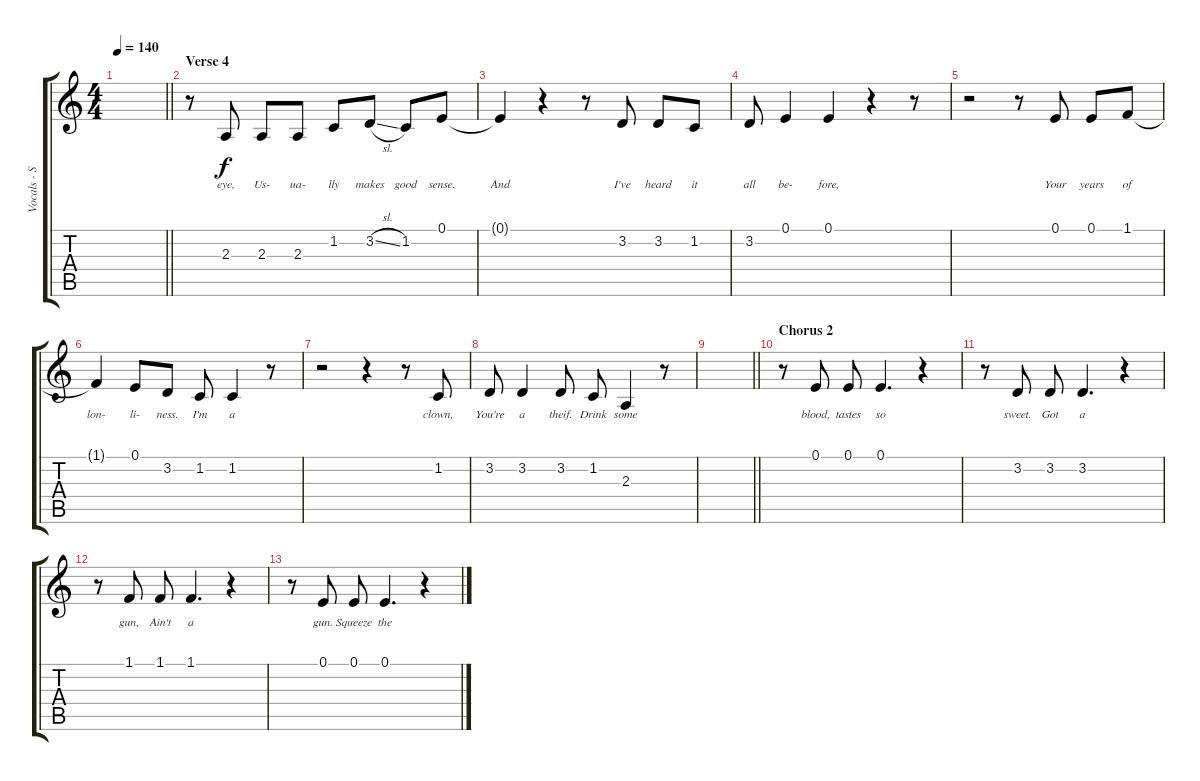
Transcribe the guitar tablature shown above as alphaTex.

\track ("Vocals - Simon Neil" "Vocals - S") {instrument altosax}
\staff {score tabs}
\tuning (E4 B3 G3 D3 A2 E2) {hide}
\ts (4 4)
\tempo 140
\clef g2
\barLineRight lightlight
\ks c
|
\section ("" "Verse 4")
r.8 2.3.8{lyrics (0 "eye,") lyrics (1 "") lyrics (2 "") lyrics (3 "") lyrics (4 "")} 2.3.8{lyrics (0 "Us-") lyrics (1 "") lyrics (2 "") lyrics (3 "") lyrics (4 "")} 2.3.8{lyrics (0 "ua-") lyrics (1 "") lyrics (2 "") lyrics (3 "") lyrics (4 "")} 1.2.8{lyrics (0 "lly") lyrics (1 "") lyrics (2 "") lyrics (3 "") lyrics (4 "")} 3.2{sl}.8{lyrics (0 "makes") lyrics (1 "") lyrics (2 "") lyrics (3 "") lyrics (4 "")} 1.2.8{lyrics (0 "good") lyrics (1 "") lyrics (2 "") lyrics (3 "") lyrics (4 "")} 0.1.8{lyrics (0 "sense.") lyrics (1 "") lyrics (2 "") lyrics (3 "") lyrics (4 "")} |
0.1{t}.4{lyrics (0 "And") lyrics (1 "") lyrics (2 "") lyrics (3 "") lyrics (4 "")} r.4 r.8 3.2.8{lyrics (0 "I've") lyrics (1 "") lyrics (2 "") lyrics (3 "") lyrics (4 "")} 3.2.8{lyrics (0 "heard") lyrics (1 "") lyrics (2 "") lyrics (3 "") lyrics (4 "")} 1.2.8{lyrics (0 "it") lyrics (1 "") lyrics (2 "") lyrics (3 "") lyrics (4 "")} |
3.2.8{lyrics (0 "all") lyrics (1 "") lyrics (2 "") lyrics (3 "") lyrics (4 "")} 0.1.4{lyrics (0 "be-") lyrics (1 "") lyrics (2 "") lyrics (3 "") lyrics (4 "")} 0.1.4{lyrics (0 "fore,") lyrics (1 "") lyrics (2 "") lyrics (3 "") lyrics (4 "")} r.4 r.8 |
r.2 r.8 0.1.8{lyrics (0 "Your") lyrics (1 "") lyrics (2 "") lyrics (3 "") lyrics (4 "")} 0.1.8{lyrics (0 "years") lyrics (1 "") lyrics (2 "") lyrics (3 "") lyrics (4 "")} 1.1.8{lyrics (0 "of") lyrics (1 "") lyrics (2 "") lyrics (3 "") lyrics (4 "")} |
1.1{t}.4{lyrics (0 "lon-") lyrics (1 "") lyrics (2 "") lyrics (3 "") lyrics (4 "")} 0.1.8{lyrics (0 "li-") lyrics (1 "") lyrics (2 "") lyrics (3 "") lyrics (4 "")} 3.2.8{lyrics (0 "ness.") lyrics (1 "") lyrics (2 "") lyrics (3 "") lyrics (4 "")} 1.2.8{lyrics (0 "I'm") lyrics (1 "") lyrics (2 "") lyrics (3 "") lyrics (4 "")} 1.2.4{lyrics (0 "a") lyrics (1 "") lyrics (2 "") lyrics (3 "") lyrics (4 "")} r.8 |
r.2 r.4 r.8 1.2.8{lyrics (0 "clown,") lyrics (1 "") lyrics (2 "") lyrics (3 "") lyrics (4 "")} |
3.2.8{lyrics (0 "You're") lyrics (1 "") lyrics (2 "") lyrics (3 "") lyrics (4 "")} 3.2.4{lyrics (0 "a") lyrics (1 "") lyrics (2 "") lyrics (3 "") lyrics (4 "")} 3.2.8{lyrics (0 "theif.") lyrics (1 "") lyrics (2 "") lyrics (3 "") lyrics (4 "")} 1.2.8{lyrics (0 "Drink") lyrics (1 "") lyrics (2 "") lyrics (3 "") lyrics (4 "")} 2.3.4{lyrics (0 "some") lyrics (1 "") lyrics (2 "") lyrics (3 "") lyrics (4 "")} r.8 |
\barLineRight lightlight
|
\section ("" "Chorus 2")
r.8 0.1.8{lyrics (0 "blood,") lyrics (1 "") lyrics (2 "") lyrics (3 "") lyrics (4 "")} 0.1.8{lyrics (0 "tastes") lyrics (1 "") lyrics (2 "") lyrics (3 "") lyrics (4 "")} 0.1.4{d lyrics (0 "so") lyrics (1 "") lyrics (2 "") lyrics (3 "") lyrics (4 "")} r.4 |
r.8 3.2.8{lyrics (0 "sweet.") lyrics (1 "") lyrics (2 "") lyrics (3 "") lyrics (4 "")} 3.2.8{lyrics (0 "Got") lyrics (1 "") lyrics (2 "") lyrics (3 "") lyrics (4 "")} 3.2.4{d lyrics (0 "a") lyrics (1 "") lyrics (2 "") lyrics (3 "") lyrics (4 "")} r.4 |
r.8 1.1.8{lyrics (0 "gun,") lyrics (1 "") lyrics (2 "") lyrics (3 "") lyrics (4 "")} 1.1.8{lyrics (0 "Ain't") lyrics (1 "") lyrics (2 "") lyrics (3 "") lyrics (4 "")} 1.1.4{d lyrics (0 "a") lyrics (1 "") lyrics (2 "") lyrics (3 "") lyrics (4 "")} r.4 |
r.8 0.1.8{lyrics (0 "gun.") lyrics (1 "") lyrics (2 "") lyrics (3 "") lyrics (4 "")} 0.1.8{lyrics (0 "Squeeze") lyrics (1 "") lyrics (2 "") lyrics (3 "") lyrics (4 "")} 0.1.4{d lyrics (0 "the") lyrics (1 "") lyrics (2 "") lyrics (3 "") lyrics (4 "")} r.4
